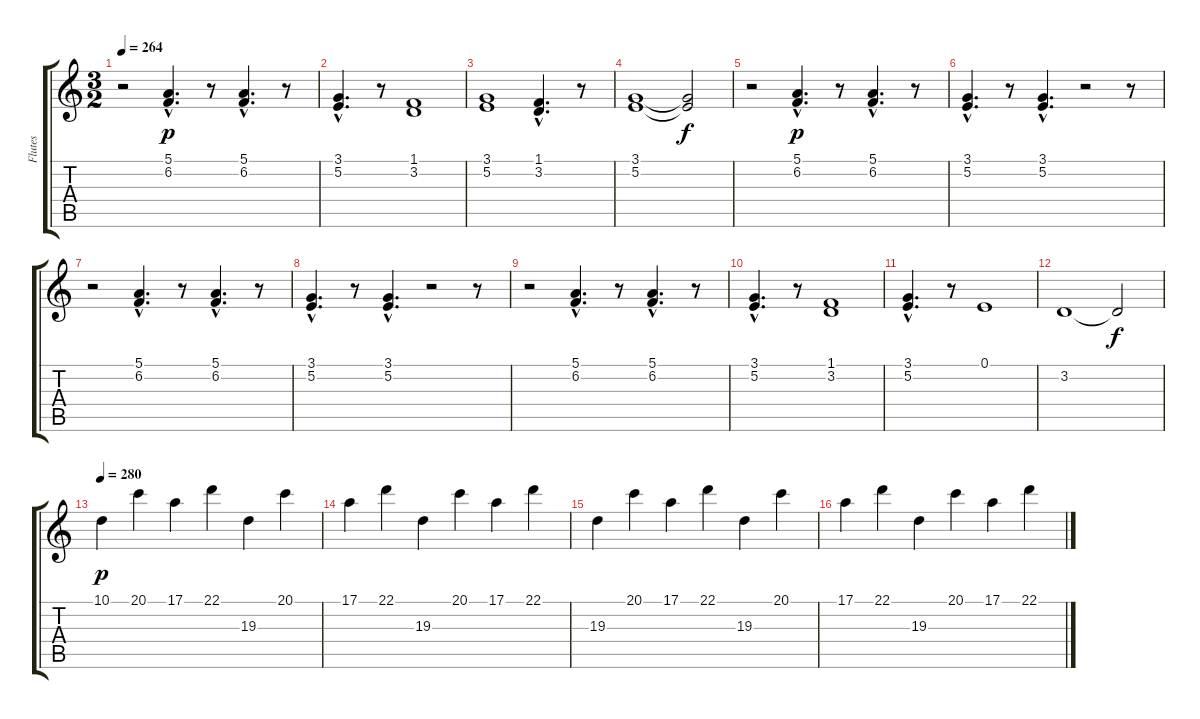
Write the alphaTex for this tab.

\track ("Flutes" "Flutes") {instrument flute}
\staff {score tabs}
\tuning (E4 B3 G3 D3 A2 E2) {hide}
\ts (3 2)
\tempo 264
\clef g2
\ks c
r.2{dy p} (5.1{hac} 6.2{hac}).4{d} r.8 (5.1{hac} 6.2{hac}).4{d} r.8 |
(3.1{hac} 5.2{hac}).4{d} r.8 (1.1 3.2).1 |
(3.1 5.2).1 (1.1{hac} 3.2{hac}).4{d} r.8 |
(3.1 5.2).1 (3.1{t} 5.2{t}).2{dy f} |
r.2 (5.1{hac} 6.2{hac}).4{d dy p} r.8 (5.1{hac} 6.2{hac}).4{d} r.8 |
(3.1{hac} 5.2{hac}).4{d} r.8 (3.1{hac} 5.2{hac}).4{d} r.2 r.8 |
r.2 (5.1{hac} 6.2{hac}).4{d} r.8 (5.1{hac} 6.2{hac}).4{d} r.8 |
(3.1{hac} 5.2{hac}).4{d} r.8 (3.1{hac} 5.2{hac}).4{d} r.2 r.8 |
r.2 (5.1{hac} 6.2{hac}).4{d} r.8 (5.1{hac} 6.2{hac}).4{d} r.8 |
(3.1{hac} 5.2{hac}).4{d} r.8 (1.1 3.2).1 |
(3.1{hac} 5.2{hac}).4{d} r.8 0.1.1 |
3.2.1 3.2{t}.2{dy f} |
\tempo 280
10.1.4{dy p} 20.1.4 17.1.4 22.1.4 19.3.4 20.1.4 |
17.1.4 22.1.4 19.3.4 20.1.4 17.1.4 22.1.4 |
19.3.4 20.1.4 17.1.4 22.1.4 19.3.4 20.1.4 |
17.1.4 22.1.4 19.3.4 20.1.4 17.1.4 22.1.4
